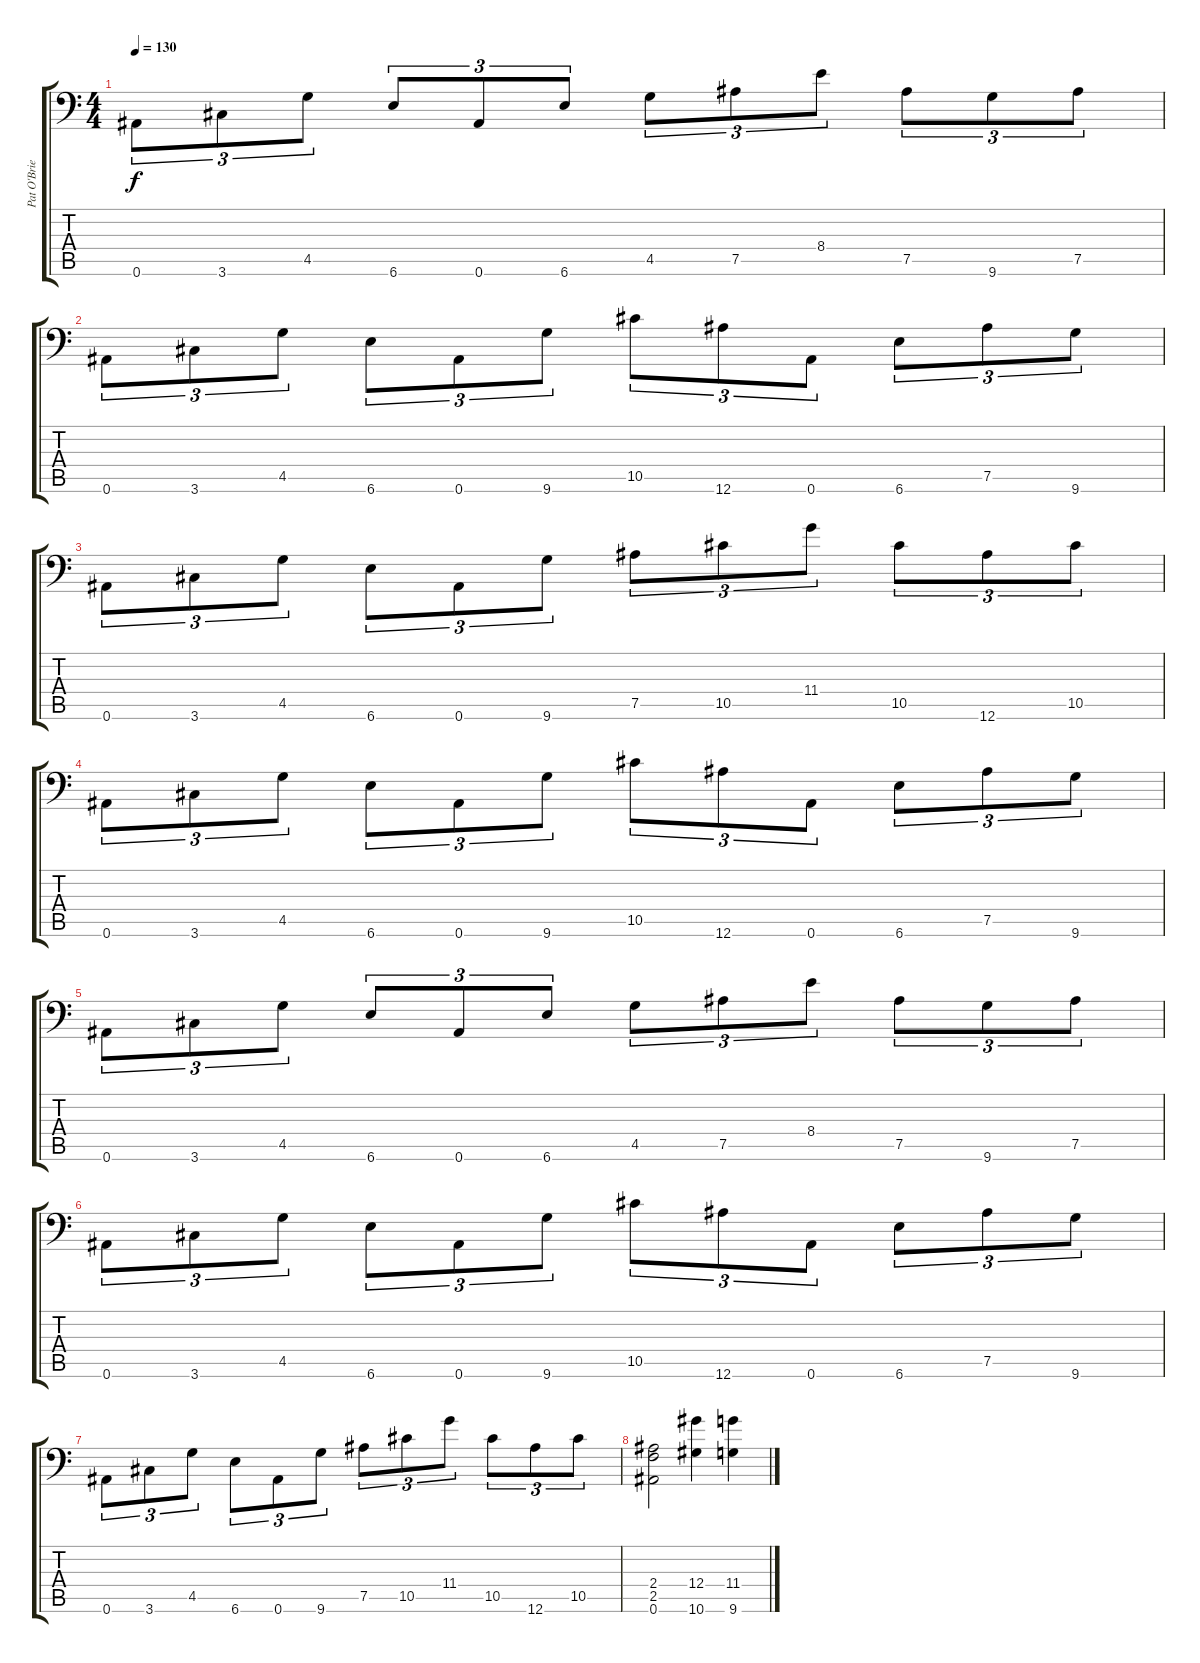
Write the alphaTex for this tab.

\track ("Pat O'Brien" "Pat O'Brie") {instrument distortionguitar}
\staff {score tabs}
\tuning (Bb3 F3 Db3 Ab2 Eb2 Bb1) {hide}
\ts (4 4)
\tempo 130
\clef f4
\ks c
0.6.8{tu (3 2) dy f} 3.6.8{tu (3 2)} 4.5.8{tu (3 2)} 6.6.8{tu (3 2)} 0.6.8{tu (3 2)} 6.6.8{tu (3 2)} 4.5.8{tu (3 2)} 7.5.8{tu (3 2)} 8.4.8{tu (3 2)} 7.5.8{tu (3 2)} 9.6.8{tu (3 2)} 7.5.8{tu (3 2)} |
0.6.8{tu (3 2)} 3.6.8{tu (3 2)} 4.5.8{tu (3 2)} 6.6.8{tu (3 2)} 0.6.8{tu (3 2)} 9.6.8{tu (3 2)} 10.5.8{tu (3 2)} 12.6.8{tu (3 2)} 0.6.8{tu (3 2)} 6.6.8{tu (3 2)} 7.5.8{tu (3 2)} 9.6.8{tu (3 2)} |
0.6.8{tu (3 2)} 3.6.8{tu (3 2)} 4.5.8{tu (3 2)} 6.6.8{tu (3 2)} 0.6.8{tu (3 2)} 9.6.8{tu (3 2)} 7.5.8{tu (3 2)} 10.5.8{tu (3 2)} 11.4.8{tu (3 2)} 10.5.8{tu (3 2)} 12.6.8{tu (3 2)} 10.5.8{tu (3 2)} |
0.6.8{tu (3 2)} 3.6.8{tu (3 2)} 4.5.8{tu (3 2)} 6.6.8{tu (3 2)} 0.6.8{tu (3 2)} 9.6.8{tu (3 2)} 10.5.8{tu (3 2)} 12.6.8{tu (3 2)} 0.6.8{tu (3 2)} 6.6.8{tu (3 2)} 7.5.8{tu (3 2)} 9.6.8{tu (3 2)} |
0.6.8{tu (3 2)} 3.6.8{tu (3 2)} 4.5.8{tu (3 2)} 6.6.8{tu (3 2)} 0.6.8{tu (3 2)} 6.6.8{tu (3 2)} 4.5.8{tu (3 2)} 7.5.8{tu (3 2)} 8.4.8{tu (3 2)} 7.5.8{tu (3 2)} 9.6.8{tu (3 2)} 7.5.8{tu (3 2)} |
0.6.8{tu (3 2)} 3.6.8{tu (3 2)} 4.5.8{tu (3 2)} 6.6.8{tu (3 2)} 0.6.8{tu (3 2)} 9.6.8{tu (3 2)} 10.5.8{tu (3 2)} 12.6.8{tu (3 2)} 0.6.8{tu (3 2)} 6.6.8{tu (3 2)} 7.5.8{tu (3 2)} 9.6.8{tu (3 2)} |
0.6.8{tu (3 2)} 3.6.8{tu (3 2)} 4.5.8{tu (3 2)} 6.6.8{tu (3 2)} 0.6.8{tu (3 2)} 9.6.8{tu (3 2)} 7.5.8{tu (3 2)} 10.5.8{tu (3 2)} 11.4.8{tu (3 2)} 10.5.8{tu (3 2)} 12.6.8{tu (3 2)} 10.5.8{tu (3 2)} |
(2.4 2.5 0.6).2 (12.4 10.6).4 (11.4 9.6).4
